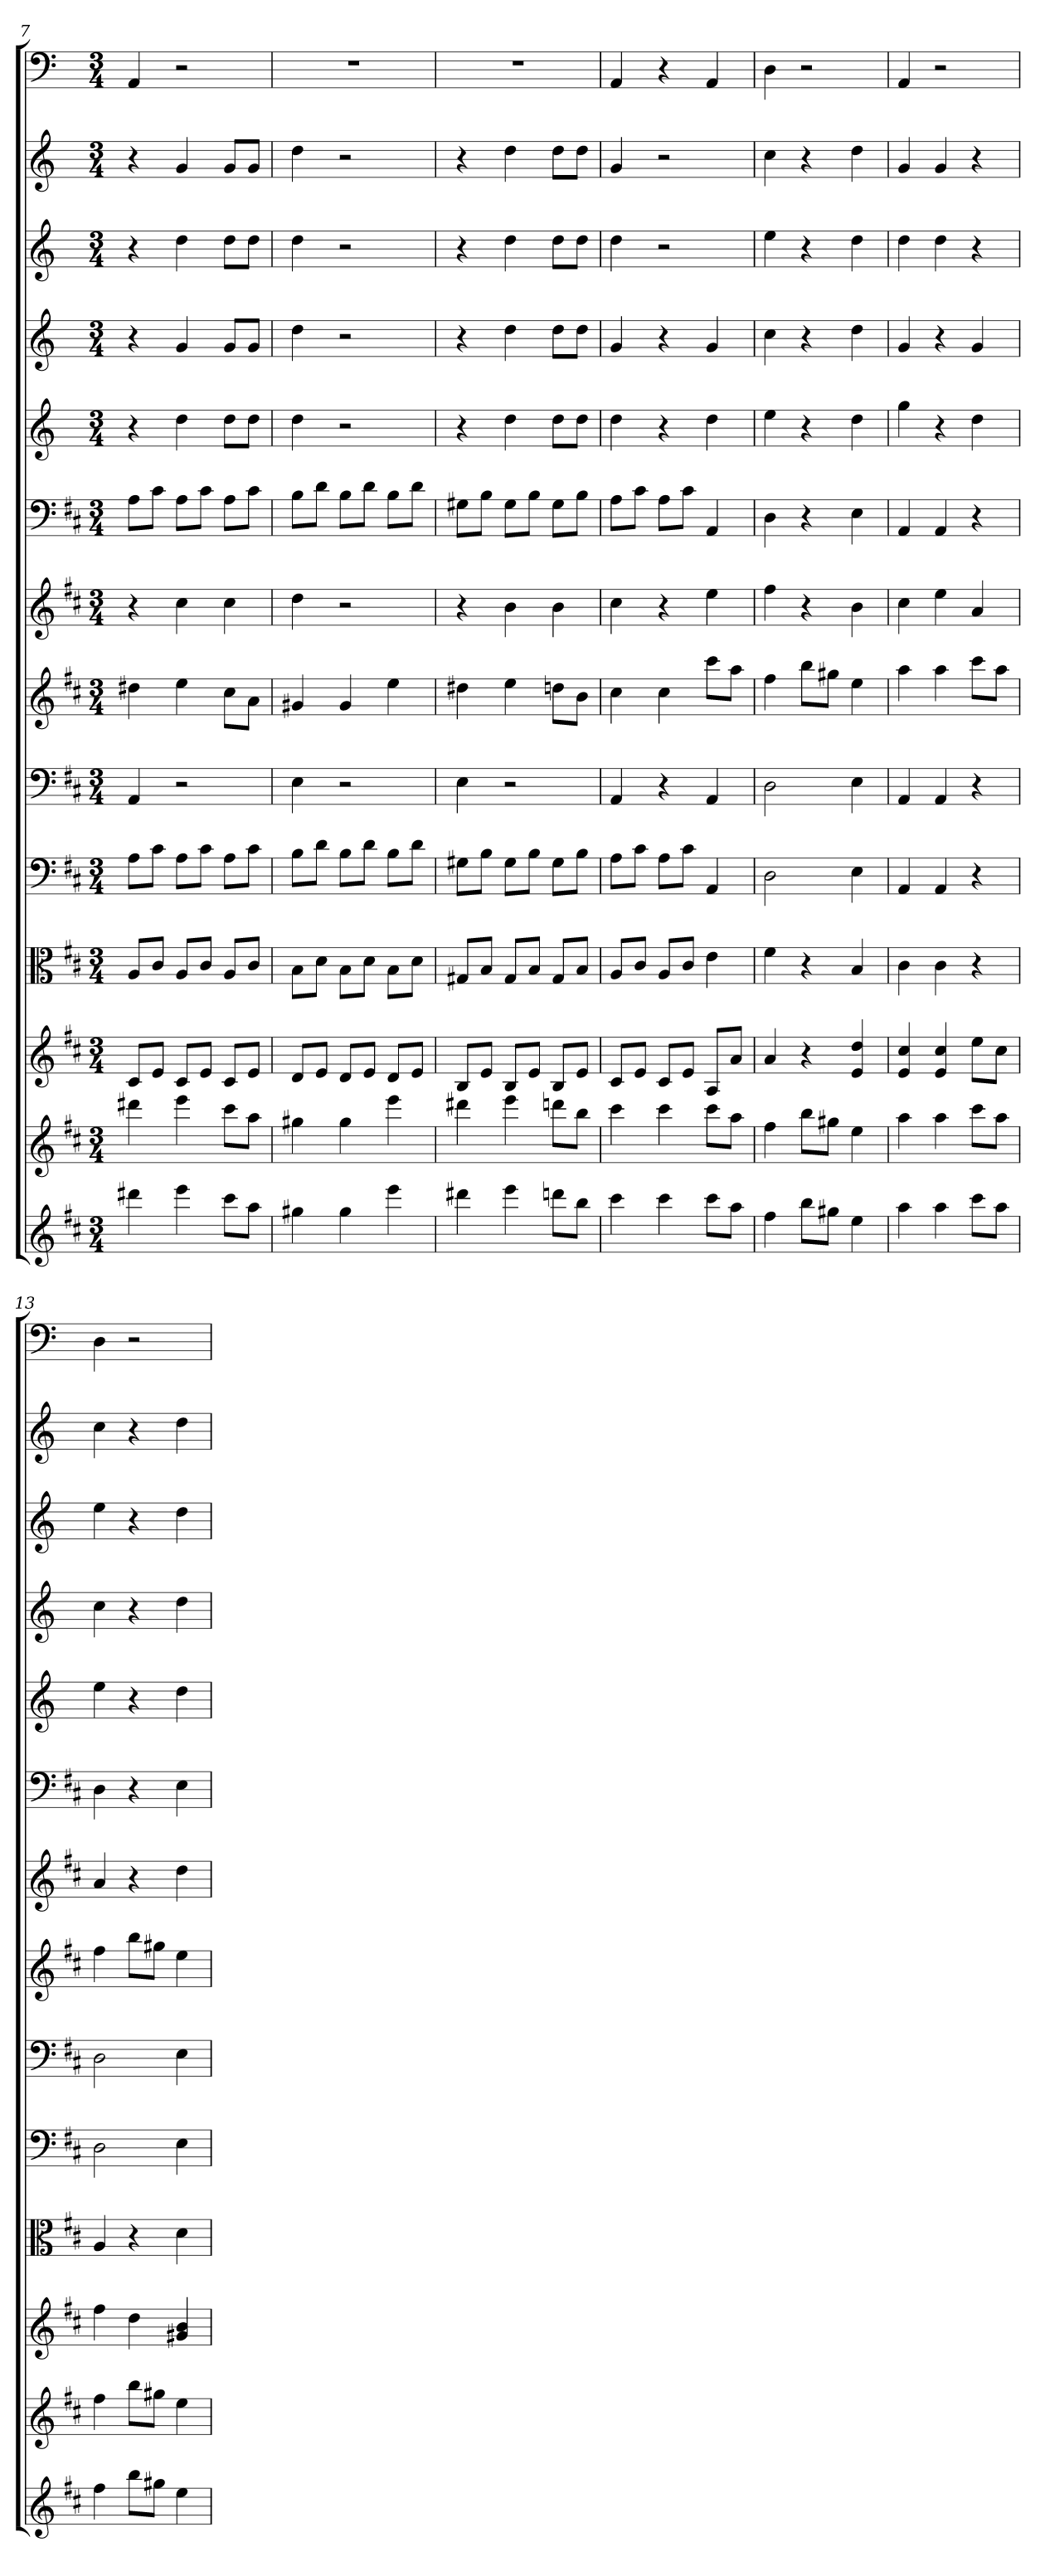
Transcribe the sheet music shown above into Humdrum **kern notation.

**kern	**kern	**kern	**kern	**kern	**kern	**kern	**kern	**kern	**kern	**kern	**kern	**kern	**kern
*part14	*part13	*part12	*part11	*part10	*part9	*part8	*part7	*part6	*part5	*part4	*part3	*part2	*part1
*staff14	*staff13	*staff12	*staff11	*staff10	*staff9	*staff8	*staff7	*staff6	*staff5	*staff4	*staff3	*staff2	*staff1
*	*	*	*clefC3	*clefF4	*clefF4	*	*	*clefF4	*	*	*	*	*clefF4
*k[f#c#]	*k[f#c#]	*k[f#c#]	*k[f#c#]	*k[f#c#]	*k[f#c#]	*k[f#c#]	*k[f#c#]	*k[f#c#]	*k[]	*k[]	*k[]	*k[]	*k[]
*M3/4	*M3/4	*M3/4	*M3/4	*M3/4	*M3/4	*M3/4	*M3/4	*M3/4	*M3/4	*M3/4	*M3/4	*M3/4	*M3/4
=7	=7	=7	=7	=7	=7	=7	=7	=7	=7	=7	=7	=7	=7
4ddd#X	4ddd#X	8c#L	8A/L	8A\L	4AA	4dd#X	4r	8A\L	4r	4r	4r	4r	4AA
.	.	8eJ	8c#/J	8c#\J	.	.	.	8c#\J	.	.	.	.	.
4eee	4eee	8c#L	8A/L	8A\L	2r	4ee	4cc#	8A\L	4dd	4g	4dd	4g	2r
.	.	8eJ	8c#/J	8c#\J	.	.	.	8c#\J	.	.	.	.	.
8ccc#L	8ccc#L	8c#L	8A/L	8A\L	.	8cc#L	4cc#	8A\L	8ddL	8gL	8ddL	8gL	.
8aaJ	8aaJ	8eJ	8c#/J	8c#\J	.	8aJ	.	8c#\J	8ddJ	8gJ	8ddJ	8gJ	.
=8	=8	=8	=8	=8	=8	=8	=8	=8	=8	=8	=8	=8	=8
4gg#X	4gg#X	8dL	8B\L	8B\L	4E	4g#X	4dd	8B\L	4dd	4dd	4dd	4dd	2.r
.	.	8eJ	8d\J	8d\J	.	.	.	8d\J	.	.	.	.	.
4gg#	4gg#	8dL	8B\L	8B\L	2r	4g#	2r	8B\L	2r	2r	2r	2r	.
.	.	8eJ	8d\J	8d\J	.	.	.	8d\J	.	.	.	.	.
4eee	4eee	8dL	8B\L	8B\L	.	4ee	.	8B\L	.	.	.	.	.
.	.	8eJ	8d\J	8d\J	.	.	.	8d\J	.	.	.	.	.
=9	=9	=9	=9	=9	=9	=9	=9	=9	=9	=9	=9	=9	=9
4ddd#X	4ddd#X	8BL	8G#X/L	8G#X\L	4E	4dd#X	4r	8G#X\L	4r	4r	4r	4r	2.r
.	.	8eJ	8B/J	8B\J	.	.	.	8B\J	.	.	.	.	.
4eee	4eee	8BL	8G#/L	8G#\L	2r	4ee	4b	8G#\L	4dd	4dd	4dd	4dd	.
.	.	8eJ	8B/J	8B\J	.	.	.	8B\J	.	.	.	.	.
8dddnL	8dddnL	8BL	8G#/L	8G#\L	.	8ddnL	4b	8G#\L	8ddL	8ddL	8ddL	8ddL	.
8bbJ	8bbJ	8eJ	8B/J	8B\J	.	8bJ	.	8B\J	8ddJ	8ddJ	8ddJ	8ddJ	.
=10	=10	=10	=10	=10	=10	=10	=10	=10	=10	=10	=10	=10	=10
4ccc#	4ccc#	8c#L	8A/L	8A\L	4AA	4cc#	4cc#	8A\L	4dd	4g	4dd	4g	4AA
.	.	8eJ	8c#/J	8c#\J	.	.	.	8c#\J	.	.	.	.	.
4ccc#	4ccc#	8c#L	8A/L	8A\L	4r	4cc#	4r	8A\L	4r	4r	2r	2r	4r
.	.	8eJ	8c#/J	8c#\J	.	.	.	8c#\J	.	.	.	.	.
8ccc#L	8ccc#L	8AL	4e	4AA	4AA	8ccc#L	4ee	4AA	4dd	4g	.	.	4AA
8aaJ	8aaJ	8aJ	.	.	.	8aaJ	.	.	.	.	.	.	.
=11	=11	=11	=11	=11	=11	=11	=11	=11	=11	=11	=11	=11	=11
4ff#	4ff#	4a	4f#	2D	2D	4ff#	4ff#	4D	4ee	4cc	4ee	4cc	4D
8bbL	8bbL	4r	4r	.	.	8bbL	4r	4r	4r	4r	4r	4r	2r
8gg#XJ	8gg#XJ	.	.	.	.	8gg#XJ	.	.	.	.	.	.	.
4ee	4ee	4e 4dd	4B	4E	4E	4ee	4b	4E	4dd	4dd	4dd	4dd	.
=12	=12	=12	=12	=12	=12	=12	=12	=12	=12	=12	=12	=12	=12
4aa	4aa	4e 4cc#	4c#	4AA	4AA	4aa	4cc#	4AA	4gg	4g	4dd	4g	4AA
4aa	4aa	4e 4cc#	4c#	4AA	4AA	4aa	4ee	4AA	4r	4r	4dd	4g	2r
8ccc#L	8ccc#L	8eeL	4r	4r	4r	8ccc#L	4a	4r	4dd	4g	4r	4r	.
8aaJ	8aaJ	8cc#J	.	.	.	8aaJ	.	.	.	.	.	.	.
=13	=13	=13	=13	=13	=13	=13	=13	=13	=13	=13	=13	=13	=13
4ff#	4ff#	4ff#	4A	2D	2D	4ff#	4a	4D	4ee	4cc	4ee	4cc	4D
8bbL	8bbL	4dd	4r	.	.	8bbL	4r	4r	4r	4r	4r	4r	2r
8gg#XJ	8gg#XJ	.	.	.	.	8gg#XJ	.	.	.	.	.	.	.
4ee	4ee	4g#X 4b	4d	4E	4E	4ee	4dd	4E	4dd	4dd	4dd	4dd	.
=	=	=	=	=	=	=	=	=	=	=	=	=	=
*-	*-	*-	*-	*-	*-	*-	*-	*-	*-	*-	*-	*-	*-
